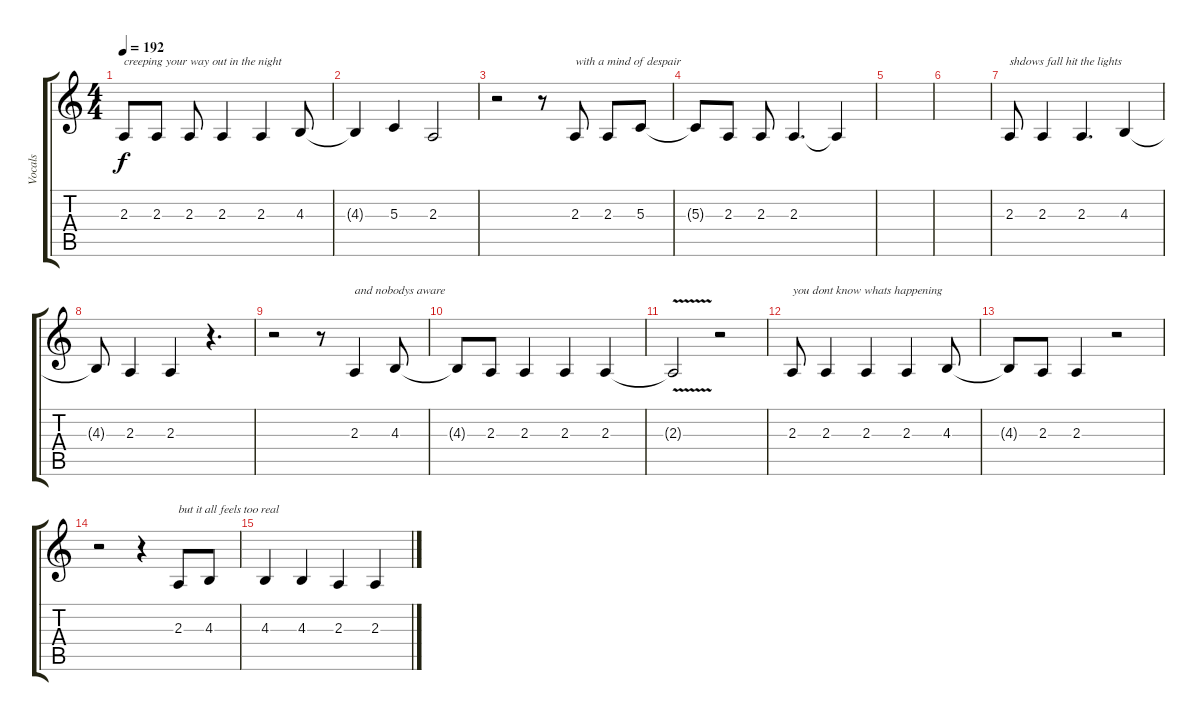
\track ("Vocals" "Vocals") {instrument lead2sawtooth}
\staff {score tabs}
\tuning (E4 B3 G3 D3 A2 E2) {hide}
\ts (4 4)
\tempo 192
\clef g2
\ks c
2.3.8{txt "creeping your way out in the night" dy f} 2.3.8 2.3.8 2.3.4 2.3.4 4.3.8 |
4.3{t}.4 5.3.4 2.3.2 |
r.2 r.8 2.3.8{txt "with a mind of despair"} 2.3.8 5.3.8 |
5.3{t}.8 2.3.8 2.3.8 2.3.4{d} 2.3{t}.4 |
|
|
2.3.8{txt "shdows fall hit the lights"} 2.3.4 2.3.4{d} 4.3.4 |
4.3{t}.8 2.3.4 2.3.4 r.4{d} |
r.2 r.8 2.3.4{txt "and nobodys aware"} 4.3.8 |
4.3{t}.8 2.3.8 2.3.4 2.3.4 2.3.4 |
2.3{v t}.2 r.2 |
2.3.8{txt "you dont know whats happening"} 2.3.4 2.3.4 2.3.4 4.3.8 |
4.3{t}.8 2.3.8 2.3.4 r.2 |
r.2 r.4 2.3.8{txt "but it all feels too real"} 4.3.8 |
4.3.4 4.3.4 2.3.4 2.3.4
